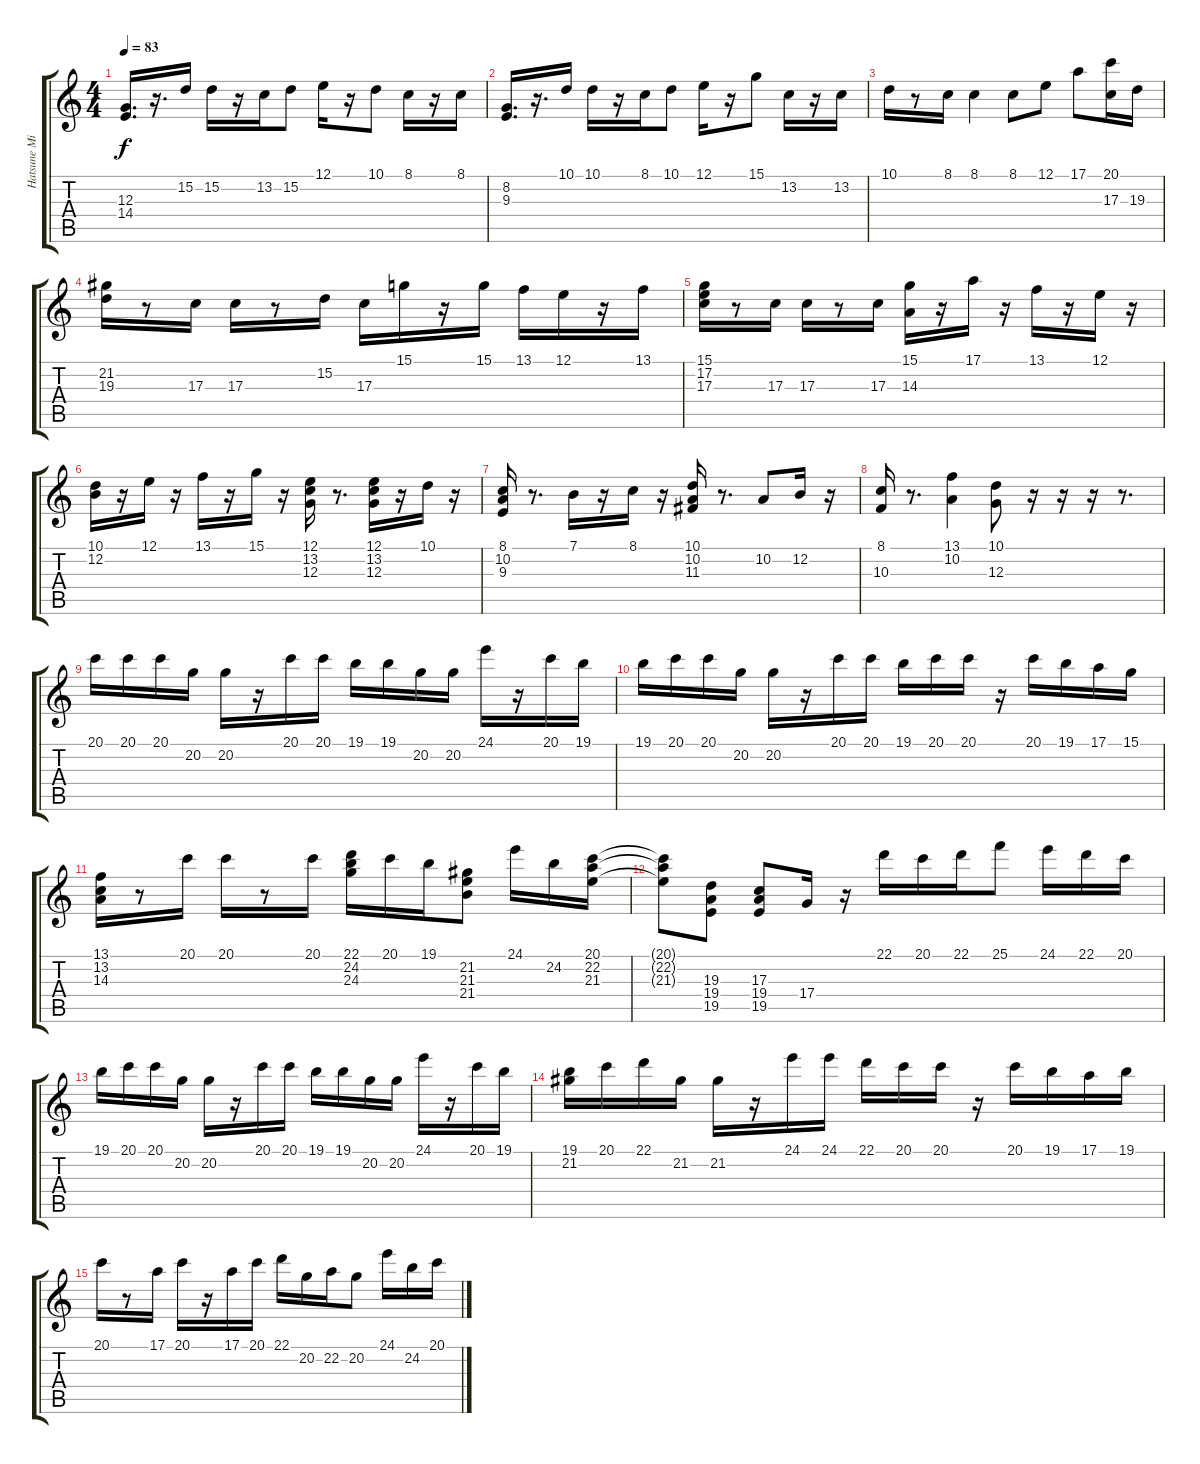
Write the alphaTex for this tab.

\track ("Hatsune Miku" "Hatsune Mi") {instrument lead1square}
\staff {score tabs}
\tuning (E4 B3 G3 D3 A2 E2) {hide}
\ts (4 4)
\tempo 83
\clef g2
\ks c
(12.3 14.4).16{d dy f} r.16{d} 15.2.16 15.2.16 r.16 13.2.16 15.2.8 12.1.16 r.16 10.1.8 8.1.16 r.16 8.1.16 |
(8.2 9.3).16{d} r.16{d} 10.1.16 10.1.16 r.16 8.1.16 10.1.8 12.1.16 r.16 15.1.8 13.2.16 r.16 13.2.16 |
10.1.16 r.8 8.1.16 8.1.4 8.1.8 12.1.8 17.1.8 (20.1 17.3).16 19.3.16 |
(21.2 19.3).16 r.8 17.3.16 17.3.16 r.8 15.2.16 17.3.16 15.1.16 r.16 15.1.16 13.1.16 12.1.16 r.16 13.1.16 |
(15.1 17.2 17.3).16 r.8 17.3.16 17.3.16 r.8 17.3.16 (15.1 14.3).16 r.16 17.1.16 r.16 13.1.16 r.16 12.1.16 r.16 |
(10.1 12.2).16 r.16 12.1.16 r.16 13.1.16 r.16 15.1.16 r.16 (12.1 13.2 12.3).16 r.8{d} (12.1 13.2 12.3).16 r.16 10.1.16 r.16 |
(8.1 10.2 9.3).16 r.8{d} 7.1.16 r.16 8.1.16 r.16 (10.1 10.2 11.3).16 r.8{d} 10.2.8 12.2.16 r.16 |
(8.1 10.3).16 r.8{d} (13.1 10.2).4 (10.1 12.3).8 r.16 r.16 r.16 r.8{d} |
20.1.16 20.1.16 20.1.16 20.2.16 20.2.16 r.16 20.1.16 20.1.16 19.1.16 19.1.16 20.2.16 20.2.16 24.1.16 r.16 20.1.16 19.1.16 |
19.1.16 20.1.16 20.1.16 20.2.16 20.2.16 r.16 20.1.16 20.1.16 19.1.16 20.1.16 20.1.16 r.16 20.1.16 19.1.16 17.1.16 15.1.16 |
(13.1 13.2 14.3).16 r.8 20.1.16 20.1.16 r.8 20.1.16 (22.1 24.2 24.3).16 20.1.16 19.1.16 (21.2 21.3 21.4).8 24.1.16 24.2.16 (20.1 22.2 21.3).16 |
(20.1{t} 22.2{t} 21.3{t}).8 (19.3 19.4 19.5).8 (17.3 19.4 19.5).8 17.4.16 r.16 22.1.16 20.1.16 22.1.16 25.1.8 24.1.16 22.1.16 20.1.16 |
19.1.16 20.1.16 20.1.16 20.2.16 20.2.16 r.16 20.1.16 20.1.16 19.1.16 19.1.16 20.2.16 20.2.16 24.1.16 r.16 20.1.16 19.1.16 |
(19.1 21.2).16 20.1.16 22.1.16 21.2.16 21.2.16 r.16 24.1.16 24.1.16 22.1.16 20.1.16 20.1.16 r.16 20.1.16 19.1.16 17.1.16 19.1.16 |
20.1.16 r.8 17.1.16 20.1.16 r.16 17.1.16 20.1.16 22.1.16 20.2.16 22.2.16 20.2.8 24.1.16 24.2.16 20.1.16
